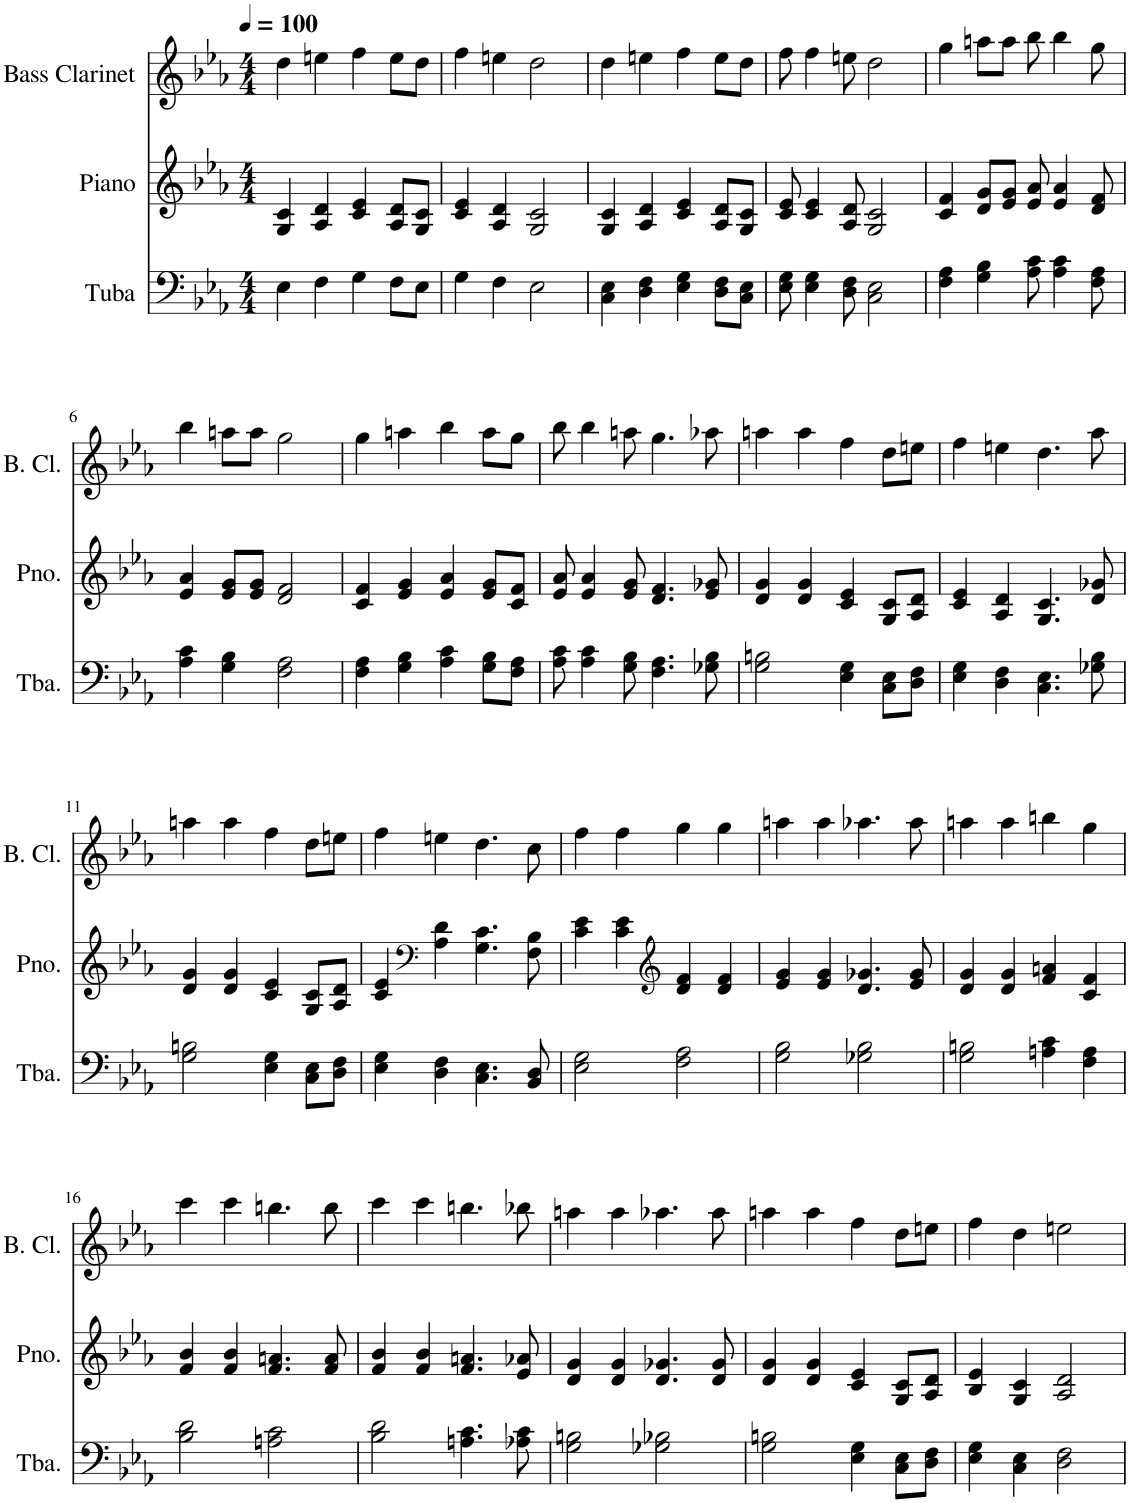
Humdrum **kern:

**kern	**kern	**kern
*part3	*part2	*part1
*staff3	*staff2	*staff1
*I"Tuba	*I"Piano	*I"Bass Clarinet
*I'Tba.	*I'Pno.	*I'B. Cl.
*clefF4	*clefG2	*clefG2
*	*	*Trd8c14
*k[b-e-a-]	*k[b-e-a-]	*k[b-e-a-]
*M4/4	*M4/4	*M4/4
*MM100	*MM100	*MM100
=1	=1	=1
4E-\	4G/ 4c/	4dd\
4F\	4A-/ 4d/	4een\
4G\	4c/ 4e-/	4ff\
8F\L	8A-/ 8d/L	8ee\L
8E-\J	8G/ 8c/J	8dd\J
=2	=2	=2
4G\	4c/ 4e-/	4ff\
4F\	4A-/ 4d/	4een\
2E-\	2G/ 2c/	2dd\
=3	=3	=3
4C\ 4E-\	4G/ 4c/	4dd\
4D\ 4F\	4A-/ 4d/	4een\
4E-\ 4G\	4c/ 4e-/	4ff\
8D\ 8F\L	8A-/ 8d/L	8ee\L
8C\ 8E-\J	8G/ 8c/J	8dd\J
=4	=4	=4
8E-\ 8G\	8c/ 8e-/	8ff\
4E-\ 4G\	4c/ 4e-/	4ff\
8D\ 8F\	8A-/ 8d/	8een\
2C\ 2E-\	2G/ 2c/	2dd\
=5	=5	=5
4F\ 4A-\	4c/ 4f/	4gg\
4G\ 4B-\	8d/ 8g/L	8aan\L
.	8e-/ 8g/J	8aa\J
8A-\ 8c\	8e-/ 8a-/	8bb-\
4A-\ 4c\	4e-/ 4a-/	4bb-\
8F\ 8A-\	8d/ 8f/	8gg\
!!LO:LB:g=z
=6	=6	=6
4A-\ 4c\	4e-/ 4a-/	4bb-\
4G\ 4B-\	8e-/ 8g/L	8aan\L
.	8e-/ 8g/J	8aa\J
2F\ 2A-\	2d/ 2f/	2gg\
=7	=7	=7
4F\ 4A-\	4c/ 4f/	4gg\
4G\ 4B-\	4e-/ 4g/	4aan\
4A-\ 4c\	4e-/ 4a-/	4bb-\
8G\ 8B-\L	8e-/ 8g/L	8aa\L
8F\ 8A-\J	8c/ 8f/J	8gg\J
=8	=8	=8
8A-\ 8c\	8e-/ 8a-/	8bb-\
4A-\ 4c\	4e-/ 4a-/	4bb-\
8G\ 8B-\	8e-/ 8g/	8aan\
4.F\ 4.A-\	4.d/ 4.f/	4.gg\
8G-X\ 8B-\	8e-/ 8g-X/	8aa-X\
=9	=9	=9
2G\ 2Bn\	4d/ 4g/	4aan\
.	4d/ 4g/	4aa\
4E-\ 4G\	4c/ 4e-/	4ff\
8C\ 8E-\L	8G/ 8c/L	8dd\L
8D\ 8F\J	8A-/ 8d/J	8een\J
=10	=10	=10
4E-\ 4G\	4c/ 4e-/	4ff\
4D\ 4F\	4A-/ 4d/	4een\
4.C\ 4.E-\	4.G/ 4.c/	4.dd\
8G-X\ 8B-\	8d/ 8g-X/	8aa-\
!!LO:LB:g=z
=11	=11	=11
2G\ 2Bn\	4d/ 4g/	4aan\
.	4d/ 4g/	4aa\
4E-\ 4G\	4c/ 4e-/	4ff\
8C\ 8E-\L	8G/ 8c/L	8dd\L
8D\ 8F\J	8A-/ 8d/J	8een\J
=12	=12	=12
4E-\ 4G\	4c/ 4e-/	4ff\
*	*clefF4	*
4D\ 4F\	4A-\ 4d\	4een\
4.C\ 4.E-\	4.G\ 4.c\	4.dd\
8BB-/ 8D/	8F\ 8B-\	8cc\
=13	=13	=13
2E-\ 2G\	4c\ 4e-\	4ff\
.	4c\ 4e-\	4ff\
*	*clefG2	*
2F\ 2A-\	4d/ 4f/	4gg\
.	4d/ 4f/	4gg\
=14	=14	=14
2G\ 2B-\	4e-/ 4g/	4aan\
.	4e-/ 4g/	4aa\
2G-X\ 2B-\	4.d/ 4.g-X/	4.aa-X\
.	8e-/ 8g-/	8aa-\
=15	=15	=15
2G\ 2Bn\	4d/ 4g/	4aan\
.	4d/ 4g/	4aa\
4An\ 4c\	4f/ 4an/	4bbn\
4F\ 4A\	4c/ 4f/	4gg\
!!LO:LB:g=z
=16	=16	=16
2B-\ 2d\	4f/ 4b-/	4ccc\
.	4f/ 4b-/	4ccc\
2An\ 2c\	4.f/ 4.an/	4.bbn\
.	8f/ 8a/	8bb\
=17	=17	=17
2B-\ 2d\	4f/ 4b-/	4ccc\
.	4f/ 4b-/	4ccc\
4.An\ 4.c\	4.f/ 4.an/	4.bbn\
8A-X\ 8c\	8e-/ 8a-X/	8bb-X\
=18	=18	=18
2G\ 2Bn\	4d/ 4g/	4aan\
.	4d/ 4g/	4aa\
2G-X\ 2B-X\	4.d/ 4.g-X/	4.aa-X\
.	8d/ 8g-/	8aa-\
=19	=19	=19
2G\ 2Bn\	4d/ 4g/	4aan\
.	4d/ 4g/	4aa\
4E-\ 4G\	4c/ 4e-/	4ff\
8C\ 8E-\L	8G/ 8c/L	8dd\L
8D\ 8F\J	8A-/ 8d/J	8een\J
=20	=20	=20
4E-\ 4G\	4B-/ 4e-/	4ff\
4C\ 4E-\	4G/ 4c/	4dd\
2D\ 2F\	2A-/ 2d/	2een\
=	=	=
*-	*-	*-
